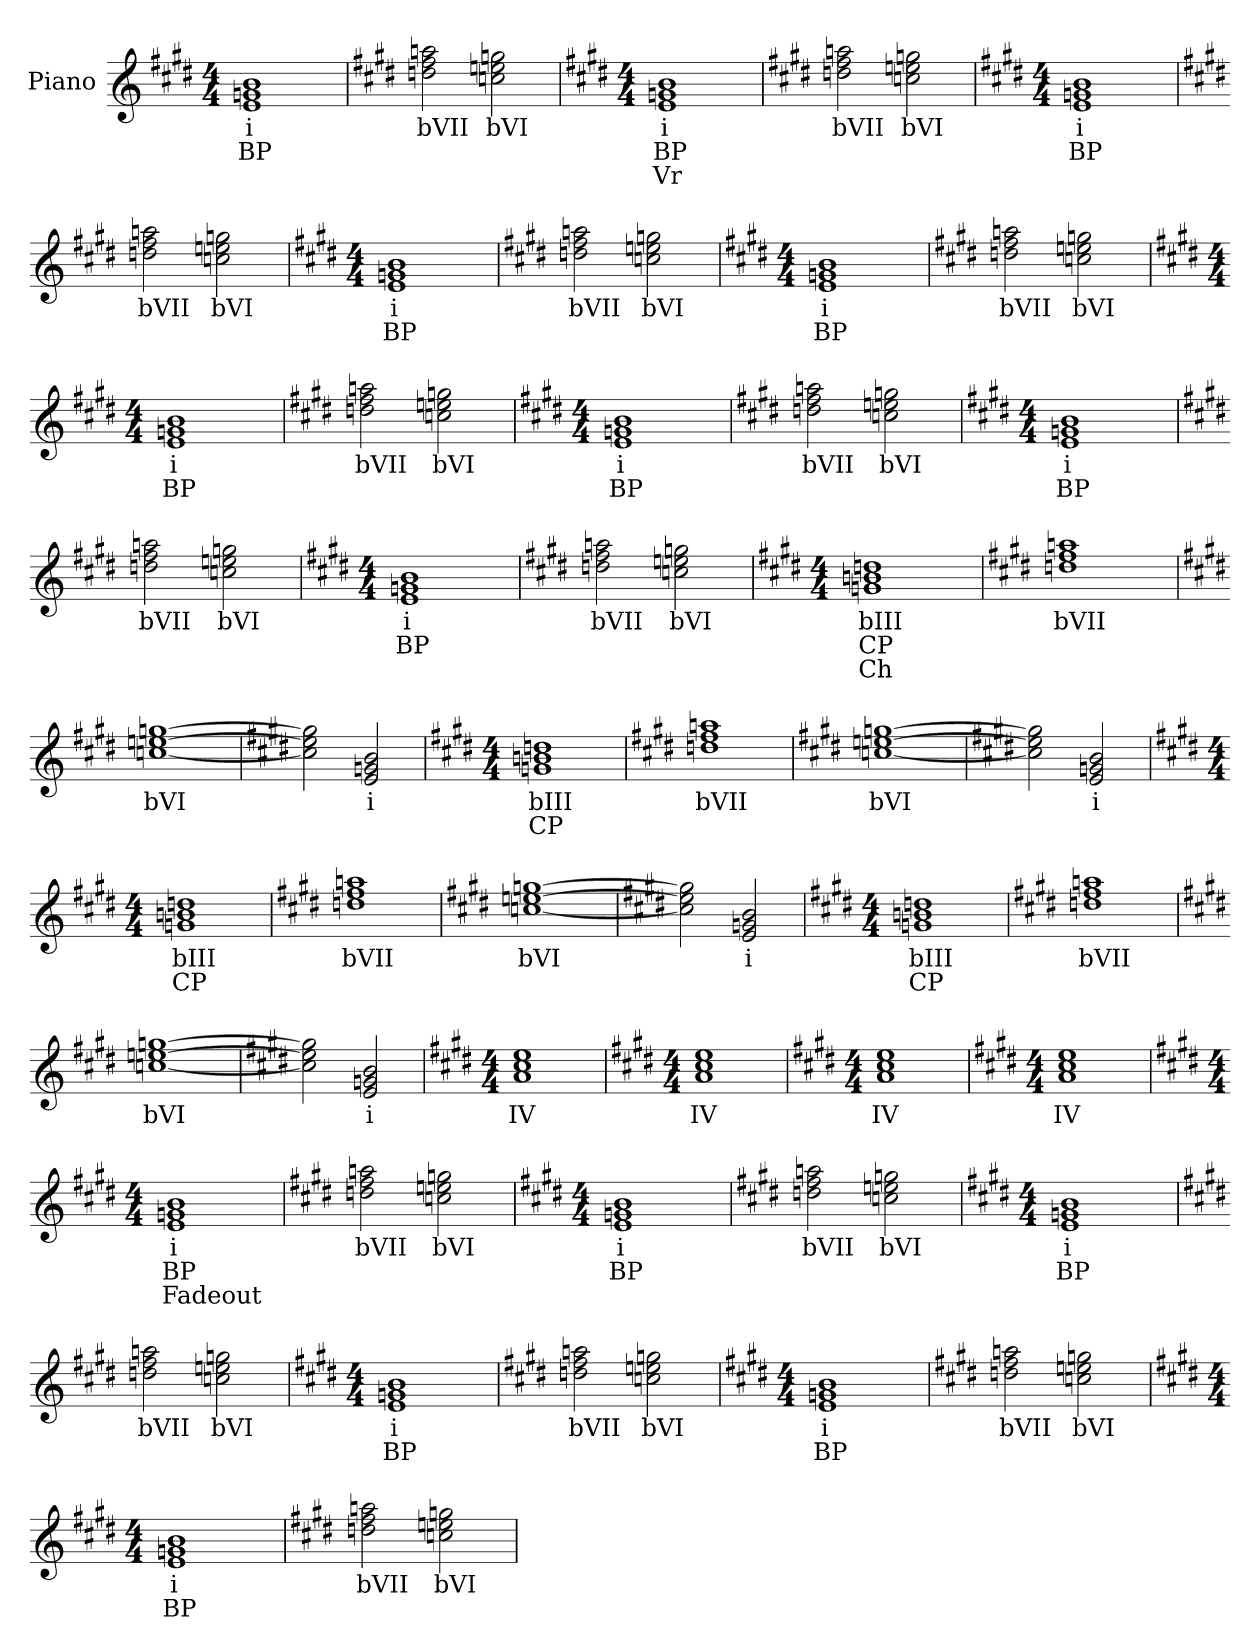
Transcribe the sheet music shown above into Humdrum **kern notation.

**kern	**text	**text	**text
*part1	*part1	*part1	*part1
*staff1	*staff1	*staff1	*staff1
*I"Piano	*	*	*
*I'Pno	*	*	*
*k[f#c#g#d#]	*	*	*
*E:	*	*	*
*M4/4	*	*	*
=	=	=	=
1e 1gn 1b	i	BP	.
=	=	=	=
*k[f#c#g#d#]	*	*	*
*E:	*	*	*
2ddn 2ff# 2aan	bVII	.	.
2ccn 2een 2ggn	bVI	.	.
=	=	=	=
*k[f#c#g#d#]	*	*	*
*E:	*	*	*
*M4/4	*	*	*
1e 1gn 1b	i	BP	Vr
=	=	=	=
*k[f#c#g#d#]	*	*	*
*E:	*	*	*
2ddn 2ff# 2aan	bVII	.	.
2ccn 2een 2ggn	bVI	.	.
=	=	=	=
*k[f#c#g#d#]	*	*	*
*E:	*	*	*
*M4/4	*	*	*
1e 1gn 1b	i	BP	.
=	=	=	=
*k[f#c#g#d#]	*	*	*
*E:	*	*	*
2ddn 2ff# 2aan	bVII	.	.
2ccn 2een 2ggn	bVI	.	.
=	=	=	=
*k[f#c#g#d#]	*	*	*
*E:	*	*	*
*M4/4	*	*	*
1e 1gn 1b	i	BP	.
=	=	=	=
*k[f#c#g#d#]	*	*	*
*E:	*	*	*
2ddn 2ff# 2aan	bVII	.	.
2ccn 2een 2ggn	bVI	.	.
=	=	=	=
*k[f#c#g#d#]	*	*	*
*E:	*	*	*
*M4/4	*	*	*
1e 1gn 1b	i	BP	.
=	=	=	=
*k[f#c#g#d#]	*	*	*
*E:	*	*	*
2ddn 2ff# 2aan	bVII	.	.
2ccn 2een 2ggn	bVI	.	.
=	=	=	=
*k[f#c#g#d#]	*	*	*
*E:	*	*	*
*M4/4	*	*	*
1e 1gn 1b	i	BP	.
=	=	=	=
*k[f#c#g#d#]	*	*	*
*E:	*	*	*
2ddn 2ff# 2aan	bVII	.	.
2ccn 2een 2ggn	bVI	.	.
=	=	=	=
*k[f#c#g#d#]	*	*	*
*E:	*	*	*
*M4/4	*	*	*
1e 1gn 1b	i	BP	.
=	=	=	=
*k[f#c#g#d#]	*	*	*
*E:	*	*	*
2ddn 2ff# 2aan	bVII	.	.
2ccn 2een 2ggn	bVI	.	.
=	=	=	=
*k[f#c#g#d#]	*	*	*
*E:	*	*	*
*M4/4	*	*	*
1e 1gn 1b	i	BP	.
=	=	=	=
*k[f#c#g#d#]	*	*	*
*E:	*	*	*
2ddn 2ff# 2aan	bVII	.	.
2ccn 2een 2ggn	bVI	.	.
=	=	=	=
*k[f#c#g#d#]	*	*	*
*E:	*	*	*
*M4/4	*	*	*
1e 1gn 1b	i	BP	.
=	=	=	=
*k[f#c#g#d#]	*	*	*
*E:	*	*	*
2ddn 2ff# 2aan	bVII	.	.
2ccn 2een 2ggn	bVI	.	.
=	=	=	=
*k[f#c#g#d#]	*	*	*
*E:	*	*	*
*M4/4	*	*	*
1gn 1bn 1ddn	bIII	CP	Ch
=	=	=	=
*k[f#c#g#d#]	*	*	*
*E:	*	*	*
1ddn 1ff# 1aan	bVII	.	.
=	=	=	=
*k[f#c#g#d#]	*	*	*
*E:	*	*	*
[1ccn [1een [1ggn	bVI	.	.
=	=	=	=
*k[f#c#g#d#]	*	*	*
*E:	*	*	*
2ccn] 2een] 2ggn]	.	.	.
2e 2gn 2b	i	.	.
=	=	=	=
*k[f#c#g#d#]	*	*	*
*E:	*	*	*
*M4/4	*	*	*
1gn 1bn 1ddn	bIII	CP	.
=	=	=	=
*k[f#c#g#d#]	*	*	*
*E:	*	*	*
1ddn 1ff# 1aan	bVII	.	.
=	=	=	=
*k[f#c#g#d#]	*	*	*
*E:	*	*	*
[1ccn [1een [1ggn	bVI	.	.
=	=	=	=
*k[f#c#g#d#]	*	*	*
*E:	*	*	*
2ccn] 2een] 2ggn]	.	.	.
2e 2gn 2b	i	.	.
=	=	=	=
*k[f#c#g#d#]	*	*	*
*E:	*	*	*
*M4/4	*	*	*
1gn 1bn 1ddn	bIII	CP	.
=	=	=	=
*k[f#c#g#d#]	*	*	*
*E:	*	*	*
1ddn 1ff# 1aan	bVII	.	.
=	=	=	=
*k[f#c#g#d#]	*	*	*
*E:	*	*	*
[1ccn [1een [1ggn	bVI	.	.
=	=	=	=
*k[f#c#g#d#]	*	*	*
*E:	*	*	*
2ccn] 2een] 2ggn]	.	.	.
2e 2gn 2b	i	.	.
=	=	=	=
*k[f#c#g#d#]	*	*	*
*E:	*	*	*
*M4/4	*	*	*
1gn 1bn 1ddn	bIII	CP	.
=	=	=	=
*k[f#c#g#d#]	*	*	*
*E:	*	*	*
1ddn 1ff# 1aan	bVII	.	.
=	=	=	=
*k[f#c#g#d#]	*	*	*
*E:	*	*	*
[1ccn [1een [1ggn	bVI	.	.
=	=	=	=
*k[f#c#g#d#]	*	*	*
*E:	*	*	*
2ccn] 2een] 2ggn]	.	.	.
2e 2gn 2b	i	.	.
=	=	=	=
*k[f#c#g#d#]	*	*	*
*E:	*	*	*
*M4/4	*	*	*
1a 1cc# 1ee	IV	.	.
=	=	=	=
*k[f#c#g#d#]	*	*	*
*E:	*	*	*
*M4/4	*	*	*
1a 1cc# 1ee	IV	.	.
=	=	=	=
*k[f#c#g#d#]	*	*	*
*E:	*	*	*
*M4/4	*	*	*
1a 1cc# 1ee	IV	.	.
=	=	=	=
*k[f#c#g#d#]	*	*	*
*E:	*	*	*
*M4/4	*	*	*
1a 1cc# 1ee	IV	.	.
=	=	=	=
*k[f#c#g#d#]	*	*	*
*E:	*	*	*
*M4/4	*	*	*
1e 1gn 1b	i	BP	Fadeout
=	=	=	=
*k[f#c#g#d#]	*	*	*
*E:	*	*	*
2ddn 2ff# 2aan	bVII	.	.
2ccn 2een 2ggn	bVI	.	.
=	=	=	=
*k[f#c#g#d#]	*	*	*
*E:	*	*	*
*M4/4	*	*	*
1e 1gn 1b	i	BP	.
=	=	=	=
*k[f#c#g#d#]	*	*	*
*E:	*	*	*
2ddn 2ff# 2aan	bVII	.	.
2ccn 2een 2ggn	bVI	.	.
=	=	=	=
*k[f#c#g#d#]	*	*	*
*E:	*	*	*
*M4/4	*	*	*
1e 1gn 1b	i	BP	.
=	=	=	=
*k[f#c#g#d#]	*	*	*
*E:	*	*	*
2ddn 2ff# 2aan	bVII	.	.
2ccn 2een 2ggn	bVI	.	.
=	=	=	=
*k[f#c#g#d#]	*	*	*
*E:	*	*	*
*M4/4	*	*	*
1e 1gn 1b	i	BP	.
=	=	=	=
*k[f#c#g#d#]	*	*	*
*E:	*	*	*
2ddn 2ff# 2aan	bVII	.	.
2ccn 2een 2ggn	bVI	.	.
=	=	=	=
*k[f#c#g#d#]	*	*	*
*E:	*	*	*
*M4/4	*	*	*
1e 1gn 1b	i	BP	.
=	=	=	=
*k[f#c#g#d#]	*	*	*
*E:	*	*	*
2ddn 2ff# 2aan	bVII	.	.
2ccn 2een 2ggn	bVI	.	.
=	=	=	=
*k[f#c#g#d#]	*	*	*
*E:	*	*	*
*M4/4	*	*	*
1e 1gn 1b	i	BP	.
=	=	=	=
*k[f#c#g#d#]	*	*	*
*E:	*	*	*
2ddn 2ff# 2aan	bVII	.	.
2ccn 2een 2ggn	bVI	.	.
=	=	=	=
*-	*-	*-	*-
